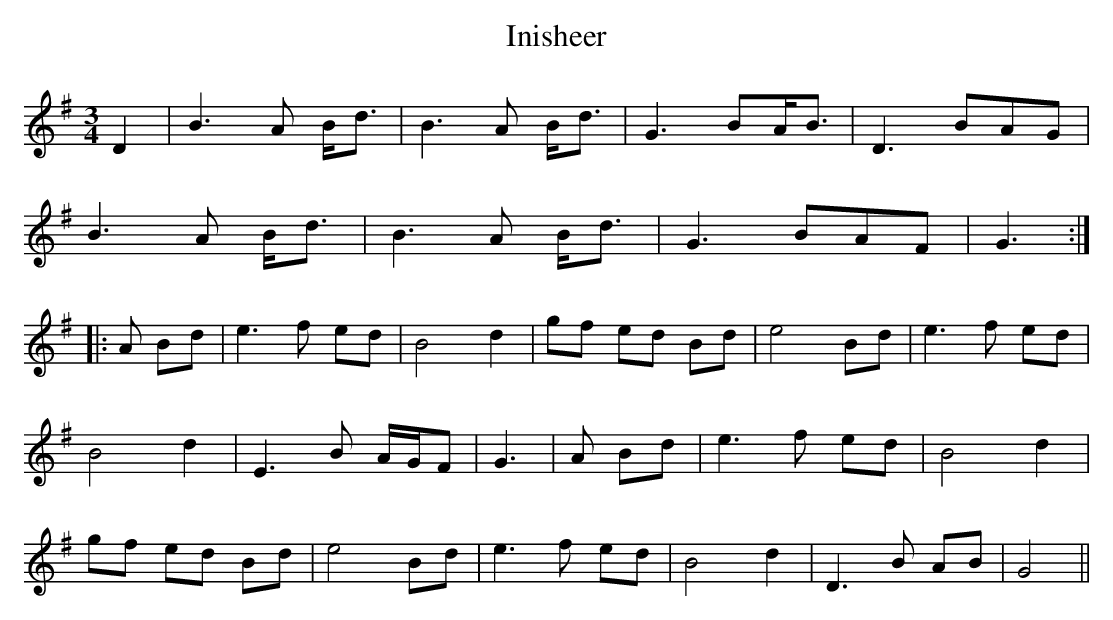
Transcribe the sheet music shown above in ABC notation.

X:1
T:Inisheer
L:1/8
M:3/4
K:G
D2|B3A B<d|B3A B<d|G3 BA<B|D3 BAG|
B3A B<d|B3A B<d|G3 BAF| G3:|
|:A Bd|e3f ed|B4d2|gf ed Bd|e4Bd|e3f ed|
B4d2|E3B A/2G/2F|G3|A Bd|e3f ed|B4d2|
gf ed Bd|e4Bd|e3f ed|B4d2|D3B AB|G4||
